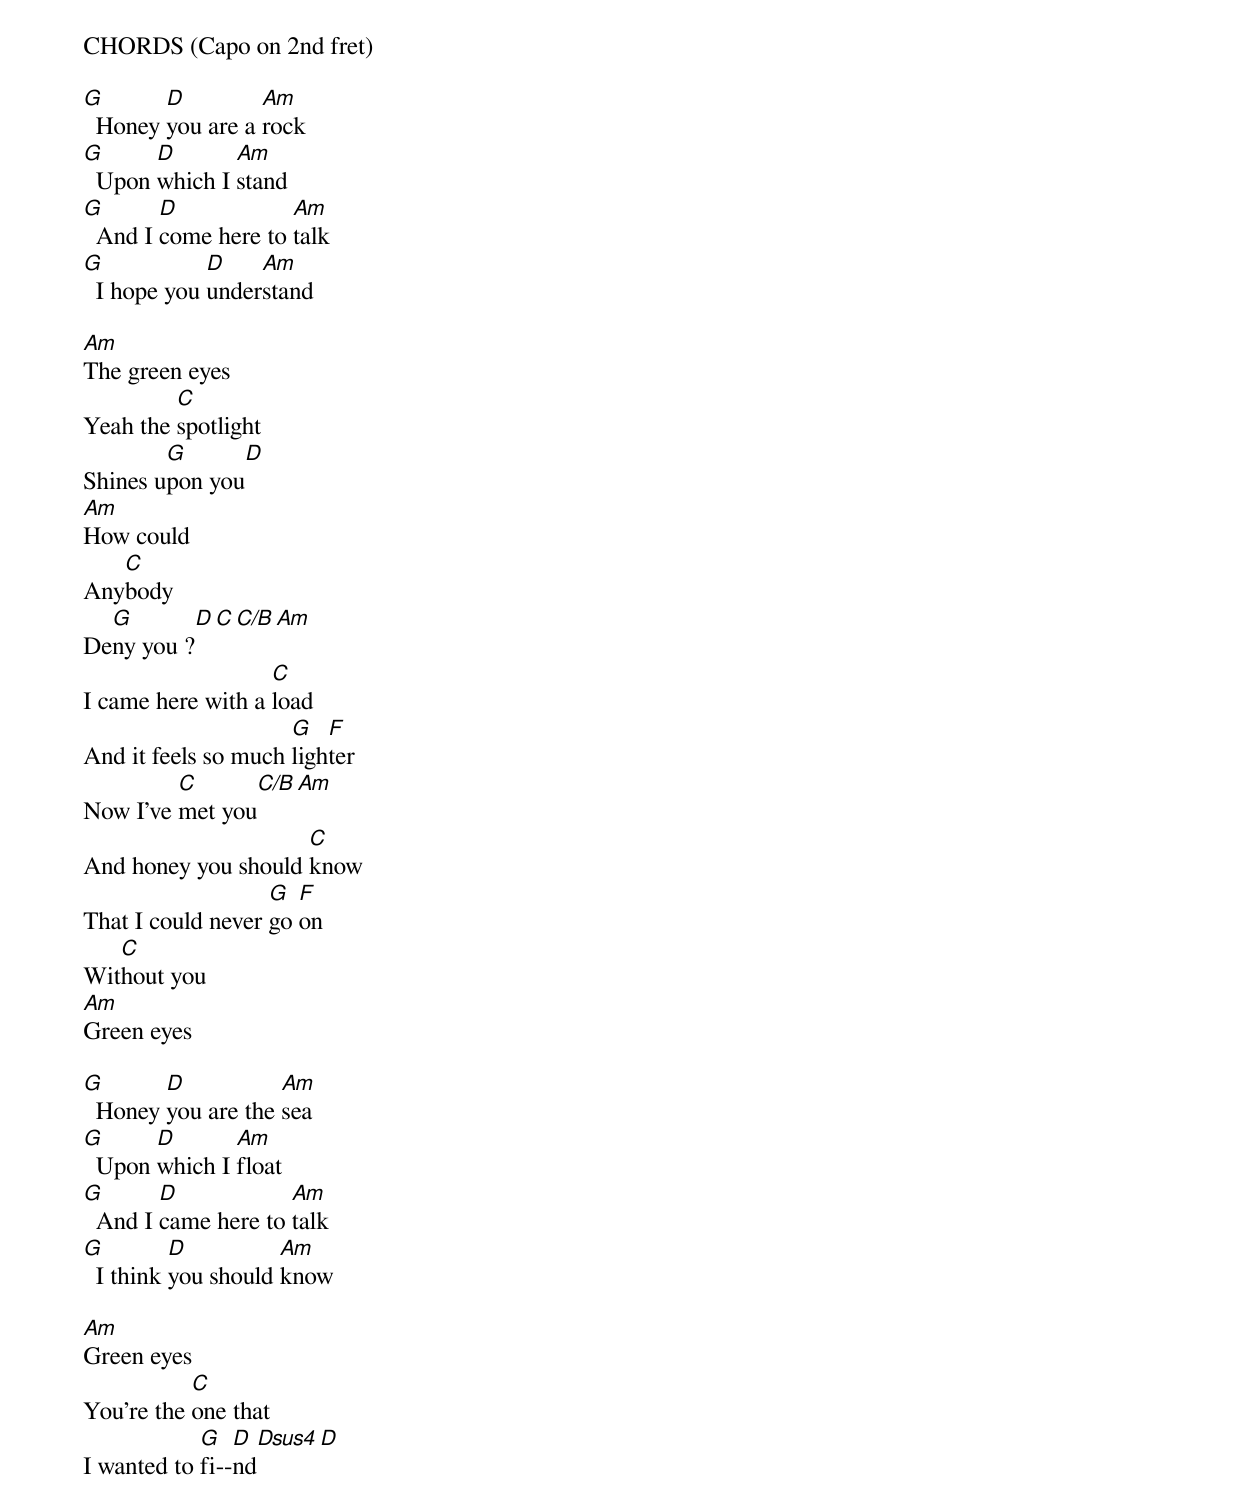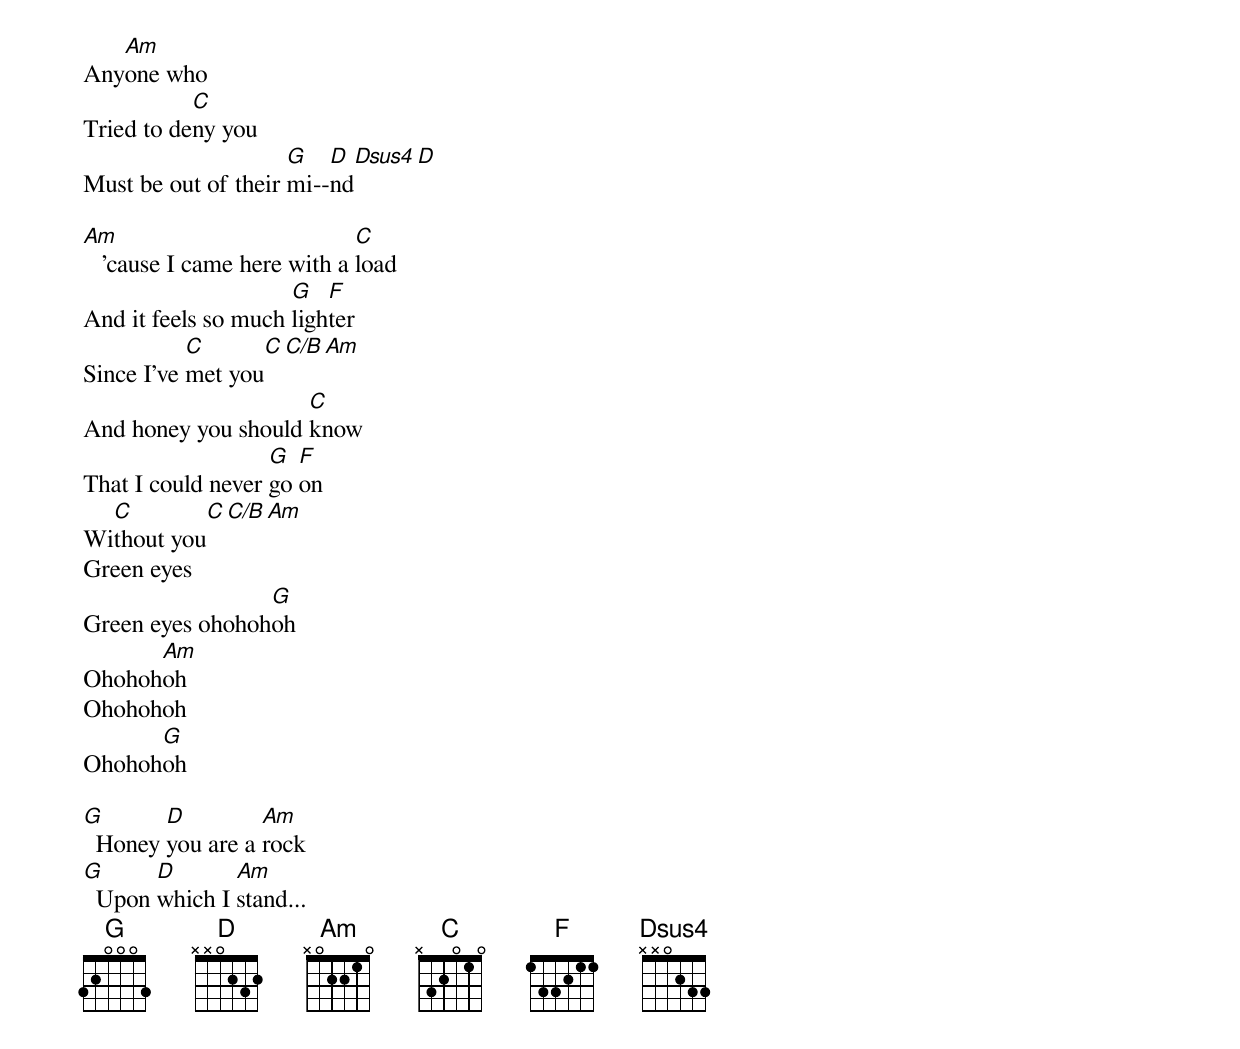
CHORDS (Capo on 2nd fret)

[G]  Honey [D]you are a [Am]rock
[G]  Upon [D]which I [Am]stand
[G]  And I [D]come here to [Am]talk
[G]  I hope you [D]under[Am]stand

[Am]The green eyes
Yeah the [C]spotlight
Shines u[G]pon you[D]
[Am]How could
Any[C]body
De[G]ny you ?[D][C][C/B][Am]
I came here with a [C]load
And it feels so much [G]ligh[F]ter
Now I've [C]met you[C/B][Am]
And honey you should [C]know
That I could never [G]go [F]on
Wit[C]hout you
[Am]Green eyes

[G]  Honey [D]you are the [Am]sea
[G]  Upon [D]which I [Am]float
[G]  And I [D]came here to [Am]talk
[G]  I think [D]you should [Am]know

[Am]Green eyes
You're the [C]one that
I wanted to [G]fi--[D]nd[Dsus4][D]
Any[Am]one who
Tried to de[C]ny you
Must be out of their [G]mi--[D]nd[Dsus4][D]

[Am]   'cause I came here with a [C]load
And it feels so much [G]ligh[F]ter
Since I've [C]met you[C][C/B][Am]
And honey you should [C]know
That I could never [G]go [F]on
Wi[C]thout you[C][C/B][Am]
Green eyes
Green eyes ohohoh[G]oh
Ohohoh[Am]oh
Ohohohoh
Ohohoh[G]oh

[G]  Honey [D]you are a [Am]rock
[G]  Upon [D]which I [Am]stand...
